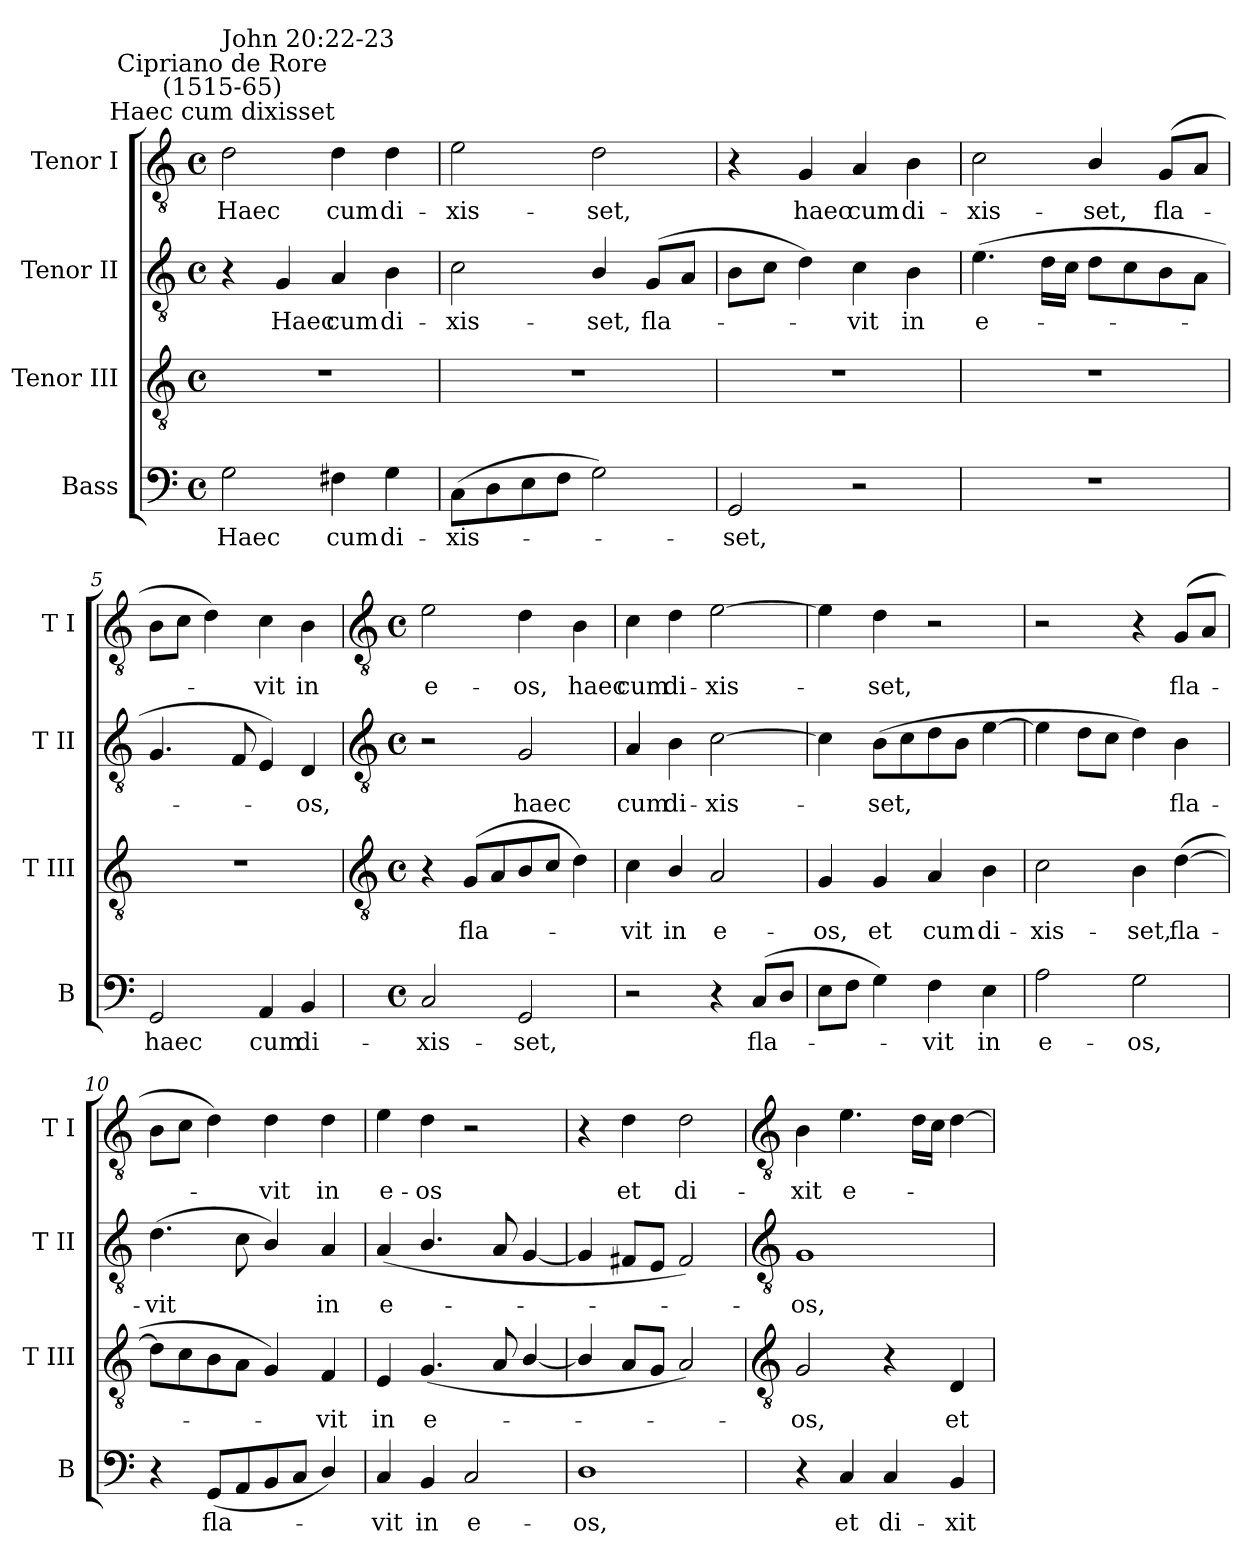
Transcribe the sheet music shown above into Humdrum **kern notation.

**kern	**text	**kern	**text	**kern	**text	**kern	**text
*part4	*part4	*part3	*part3	*part2	*part2	*part1	*part1
*staff4	*staff4	*staff3	*staff3	*staff2	*staff2	*staff1	*staff1
*I"Bass	*	*I"Tenor III	*	*I"Tenor II	*	*I"Tenor I	*
*I'B	*	*I'T III	*	*I'T II	*	*I'T I	*
*clefF4	*	*clefGv2	*	*clefGv2	*	*clefGv2	*
*k[]	*	*k[]	*	*k[]	*	*k[]	*
*C:	*	*C:	*	*C:	*	*C:	*
*M4/4	*	*M4/4	*	*M4/4	*	*M4/4	*
*met(c)	*	*met(c)	*	*met(c)	*	*met(c)	*
=1	=1	=1	=1	=1	=1	=1	=1
!	!	!	!	!	!	!LO:TX:a:cj:t=Haec cum dixisset	!
!	!	!	!	!	!	!LO:TX:a:cj:t=Cipriano de Rore\n(1515-65)	!
!	!	!	!	!	!	!LO:TX:a:t=John 20&colon;22-23	!
!	!LO:LY:b	!	!	!	!	!	!LO:LY:b
2G	Haec	1r	.	4r	.	2d	Haec
!	!	!	!	!	!LO:LY:b	!	!
.	.	.	.	4G	Haec	.	.
!	!LO:LY:b	!	!	!	!LO:LY:b	!	!LO:LY:b
4F#X	cum	.	.	4A	cum	4d	cum
!	!LO:LY:b	!	!	!	!LO:LY:b	!	!LO:LY:b
4G	di-	.	.	4B	di-	4d	di-
=2	=2	=2	=2	=2	=2	=2	=2
!	!LO:LY:b	!	!	!	!LO:LY:b	!	!LO:LY:b
(>8CL	-xis-	1r	.	2c	-xis-	2e	-xis-
8D	.	.	.	.	.	.	.
8E	.	.	.	.	.	.	.
8FJ	.	.	.	.	.	.	.
!	!	!	!	!	!LO:LY:b	!	!LO:LY:b
2G)	.	.	.	4B/	-set,	2d	-set,
!	!	!	!	!	!LO:LY:b	!	!
.	.	.	.	(>8GL	fla-	.	.
.	.	.	.	8AJ	.	.	.
=3	=3	=3	=3	=3	=3	=3	=3
!	!LO:LY:b	!	!	!	!	!	!
2GG	set,	1r	.	8BL	.	4r	.
.	.	.	.	8cJ	.	.	.
!	!	!	!	!	!	!	!LO:LY:b
.	.	.	.	4d)	.	4G	haec
!	!	!	!	!	!LO:LY:b	!	!LO:LY:b
2r	.	.	.	4c	vit	4A	cum
!	!	!	!	!	!LO:LY:b	!	!LO:LY:b
.	.	.	.	4B	in	4B	di-
=4	=4	=4	=4	=4	=4	=4	=4
!	!	!	!	!	!LO:LY:b	!	!LO:LY:b
1r	.	1r	.	(<4.e	e-	2c	-xis-
.	.	.	.	16dLL	.	.	.
.	.	.	.	16cJJ	.	.	.
!	!	!	!	!	!	!	!LO:LY:b
.	.	.	.	8dL	.	4B/	-set,
.	.	.	.	8c	.	.	.
!	!	!	!	!	!	!	!LO:LY:b
.	.	.	.	8B	.	(>8GL	fla-
.	.	.	.	8AJ	.	8AJ	.
=5	=5	=5	=5	=5	=5	=5	=5
!	!LO:LY:b	!	!	!	!	!	!
2GG	haec	1r	.	4.G	.	8BL	.
.	.	.	.	.	.	8cJ	.
.	.	.	.	.	.	4d)	.
.	.	.	.	8F	.	.	.
!	!LO:LY:b	!	!	!	!	!	!LO:LY:b
4AA	cum	.	.	4E)	.	4c	vit
!	!LO:LY:b	!	!	!	!LO:LY:b	!	!LO:LY:b
4BB	di-	.	.	4D	os,	4B	in
!!LO:LB:g=z
=6	=6	=6	=6	=6	=6	=6	=6
*	*	*clefGv2	*	*clefGv2	*	*clefGv2	*
*M4/4	*	*M4/4	*	*M4/4	*	*M4/4	*
*met(c)	*	*met(c)	*	*met(c)	*	*met(c)	*
!	!LO:LY:b	!	!	!	!	!	!LO:LY:b
2C	-xis-	4r	.	2r	.	2e	e-
!	!	!	!LO:LY:b	!	!	!	!
.	.	(<8GL	fla-	.	.	.	.
.	.	8A	.	.	.	.	.
!	!LO:LY:b	!	!	!	!LO:LY:b	!	!LO:LY:b
2GG	-set,	8B	.	2G	haec	4d	-os,
.	.	8cJ	.	.	.	.	.
!	!	!	!	!	!	!	!LO:LY:b
.	.	4d)	.	.	.	4B	haec
=7	=7	=7	=7	=7	=7	=7	=7
!	!	!	!LO:LY:b	!	!LO:LY:b	!	!LO:LY:b
2r	.	4c	vit	4A	cum	4c	cum
!	!	!	!LO:LY:b	!	!LO:LY:b	!	!LO:LY:b
.	.	4B/	in	4B	di-	4d	di-
!	!	!	!LO:LY:b	!	!LO:LY:b	!	!LO:LY:b
4r	.	2A	e-	[2c	-xis-	[2e	-xis-
!	!LO:LY:b	!	!	!	!	!	!
(>8CL	fla-	.	.	.	.	.	.
8DJ	.	.	.	.	.	.	.
=8	=8	=8	=8	=8	=8	=8	=8
!	!	!	!LO:LY:b	!	!	!	!
8EL	.	4G	-os,	4c]	.	4e]	.
8FJ	.	.	.	.	.	.	.
!	!	!	!LO:LY:b	!	!LO:LY:b	!	!LO:LY:b
4G)	.	4G	et	(>8BL	set,	4d	set,
.	.	.	.	8c	.	.	.
!	!LO:LY:b	!	!LO:LY:b	!	!	!	!
4F	vit	4A	cum	8d	.	2r	.
.	.	.	.	8BJ	.	.	.
!	!LO:LY:b	!	!LO:LY:b	!	!	!	!
4E	in	4B	di-	[4e	.	.	.
=9	=9	=9	=9	=9	=9	=9	=9
!	!LO:LY:b	!	!LO:LY:b	!	!	!	!
2A	e-	2c	-xis-	4e]	.	2r	.
.	.	.	.	8dL	.	.	.
.	.	.	.	8cJ	.	.	.
!	!LO:LY:b	!	!LO:LY:b	!	!	!	!
2G	-os,	4B	-set,	4d)	.	4r	.
!	!	!	!LO:LY:b	!	!LO:LY:b	!	!LO:LY:b
.	.	(>[4d	fla-	4B	fla-	(>8GL	fla-
.	.	.	.	.	.	8AJ	.
=10	=10	=10	=10	=10	=10	=10	=10
!	!	!	!	!	!LO:LY:b	!	!
4r	.	8dL]	.	(>4.d	-vit	8BL	.
.	.	8c	.	.	.	8cJ	.
!	!LO:LY:b	!	!	!	!	!	!
(<8GGL	fla-	8B	.	.	.	4d)	.
8AA	.	8AJ	.	8c	.	.	.
!	!	!	!	!	!	!	!LO:LY:b
8BB	.	4G)	.	4B/)	.	4d	vit
8CJ	.	.	.	.	.	.	.
!	!	!	!LO:LY:b	!	!LO:LY:b	!	!LO:LY:b
4D/)	.	4F	vit	4A	in	4d	in
=11	=11	=11	=11	=11	=11	=11	=11
!	!LO:LY:b	!	!LO:LY:b	!	!LO:LY:b	!	!LO:LY:b
4C	vit	4E	in	(<4A	e-	4e	e-
!	!LO:LY:b	!	!LO:LY:b	!	!	!	!LO:LY:b
4BB	in	(<4.G	e-	4.B/	.	4d	-os
!	!LO:LY:b	!	!	!	!	!	!
2C	e-	.	.	.	.	2r	.
.	.	8A	.	8A	.	.	.
.	.	[4B/	.	[4G	.	.	.
=12	=12	=12	=12	=12	=12	=12	=12
!	!LO:LY:b	!	!	!	!	!	!
1D	-os,	4B/]	.	4G]	.	4r	.
!	!	!	!	!	!	!	!LO:LY:b
.	.	8AL	.	8F#XL	.	4d	et
.	.	8GJ	.	8EJ	.	.	.
!	!	!	!	!	!	!	!LO:LY:b
.	.	2A)	.	2F#)	.	2d	di-
!!LO:LB:g=z
=13	=13	=13	=13	=13	=13	=13	=13
*	*	*clefGv2	*	*clefGv2	*	*clefGv2	*
!	!	!	!LO:LY:b	!	!LO:LY:b	!	!LO:LY:b
4r	.	2G	os,	1G	os,	4B	-xit
!	!LO:LY:b	!	!	!	!	!	!LO:LY:b
4C	et	.	.	.	.	4.e	e-
!	!LO:LY:b	!	!	!	!	!	!
4C	di-	4r	.	.	.	.	.
.	.	.	.	.	.	16dLL	.
.	.	.	.	.	.	16cJJ	.
!	!LO:LY:b	!	!LO:LY:b	!	!	!	!
4BB	-xit	4D	et	.	.	[4d	.
=	=	=	=	=	=	=	=
*-	*-	*-	*-	*-	*-	*-	*-
